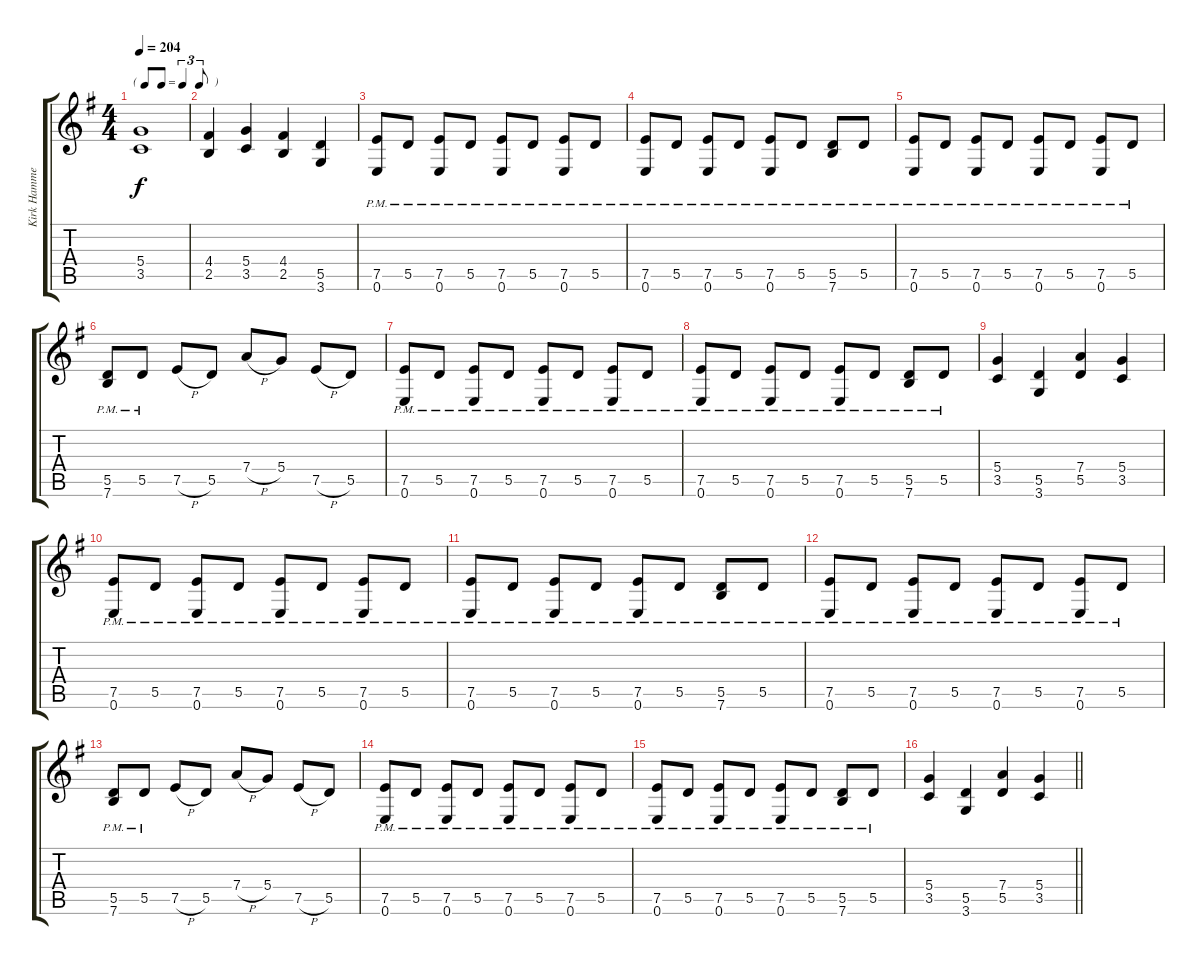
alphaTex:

\track ("Kirk Hammet" "Kirk Hamme") {instrument distortionguitar}
\staff {score tabs}
\tuning (E4 B3 G3 D3 A2 E2) {hide}
\ts (4 4)
\tf triplet8th
\tempo 204
\clef g2
\ks eminor
(5.4 3.5).1{dy f} |
(4.4 2.5).4 (5.4 3.5).4 (4.4 2.5).4 (5.5 3.6).4 |
(7.5{pm} 0.6{pm}).8 5.5{pm}.8 (7.5{pm} 0.6{pm}).8 5.5{pm}.8 (7.5{pm} 0.6{pm}).8 5.5{pm}.8 (7.5{pm} 0.6{pm}).8 5.5{pm}.8 |
(7.5{pm} 0.6{pm}).8 5.5{pm}.8 (7.5{pm} 0.6{pm}).8 5.5{pm}.8 (7.5{pm} 0.6{pm}).8 5.5{pm}.8 (5.5{pm} 7.6{pm}).8 5.5{pm}.8 |
(7.5{pm} 0.6{pm}).8 5.5{pm}.8 (7.5{pm} 0.6{pm}).8 5.5{pm}.8 (7.5{pm} 0.6{pm}).8 5.5{pm}.8 (7.5{pm} 0.6{pm}).8 5.5{pm}.8 |
(5.5{pm} 7.6{pm}).8 5.5{pm}.8 7.5{h}.8 5.5.8 7.4{h}.8 5.4.8 7.5{h}.8 5.5.8 |
(7.5{pm} 0.6{pm}).8 5.5{pm}.8 (7.5{pm} 0.6{pm}).8 5.5{pm}.8 (7.5{pm} 0.6{pm}).8 5.5{pm}.8 (7.5{pm} 0.6{pm}).8 5.5{pm}.8 |
(7.5{pm} 0.6{pm}).8 5.5{pm}.8 (7.5{pm} 0.6{pm}).8 5.5{pm}.8 (7.5{pm} 0.6{pm}).8 5.5{pm}.8 (5.5{pm} 7.6{pm}).8 5.5{pm}.8 |
(5.4 3.5).4 (5.5 3.6).4 (7.4 5.5).4 (5.4 3.5).4 |
(7.5{pm} 0.6{pm}).8 5.5{pm}.8 (7.5{pm} 0.6{pm}).8 5.5{pm}.8 (7.5{pm} 0.6{pm}).8 5.5{pm}.8 (7.5{pm} 0.6{pm}).8 5.5{pm}.8 |
(7.5{pm} 0.6{pm}).8 5.5{pm}.8 (7.5{pm} 0.6{pm}).8 5.5{pm}.8 (7.5{pm} 0.6{pm}).8 5.5{pm}.8 (5.5{pm} 7.6{pm}).8 5.5{pm}.8 |
(7.5{pm} 0.6{pm}).8 5.5{pm}.8 (7.5{pm} 0.6{pm}).8 5.5{pm}.8 (7.5{pm} 0.6{pm}).8 5.5{pm}.8 (7.5{pm} 0.6{pm}).8 5.5{pm}.8 |
(5.5{pm} 7.6{pm}).8 5.5{pm}.8 7.5{h}.8 5.5.8 7.4{h}.8 5.4.8 7.5{h}.8 5.5.8 |
(7.5{pm} 0.6{pm}).8 5.5{pm}.8 (7.5{pm} 0.6{pm}).8 5.5{pm}.8 (7.5{pm} 0.6{pm}).8 5.5{pm}.8 (7.5{pm} 0.6{pm}).8 5.5{pm}.8 |
(7.5{pm} 0.6{pm}).8 5.5{pm}.8 (7.5{pm} 0.6{pm}).8 5.5{pm}.8 (7.5{pm} 0.6{pm}).8 5.5{pm}.8 (5.5{pm} 7.6{pm}).8 5.5{pm}.8 |
\barLineRight lightlight
(5.4 3.5).4 (5.5 3.6).4 (7.4 5.5).4 (5.4 3.5).4
